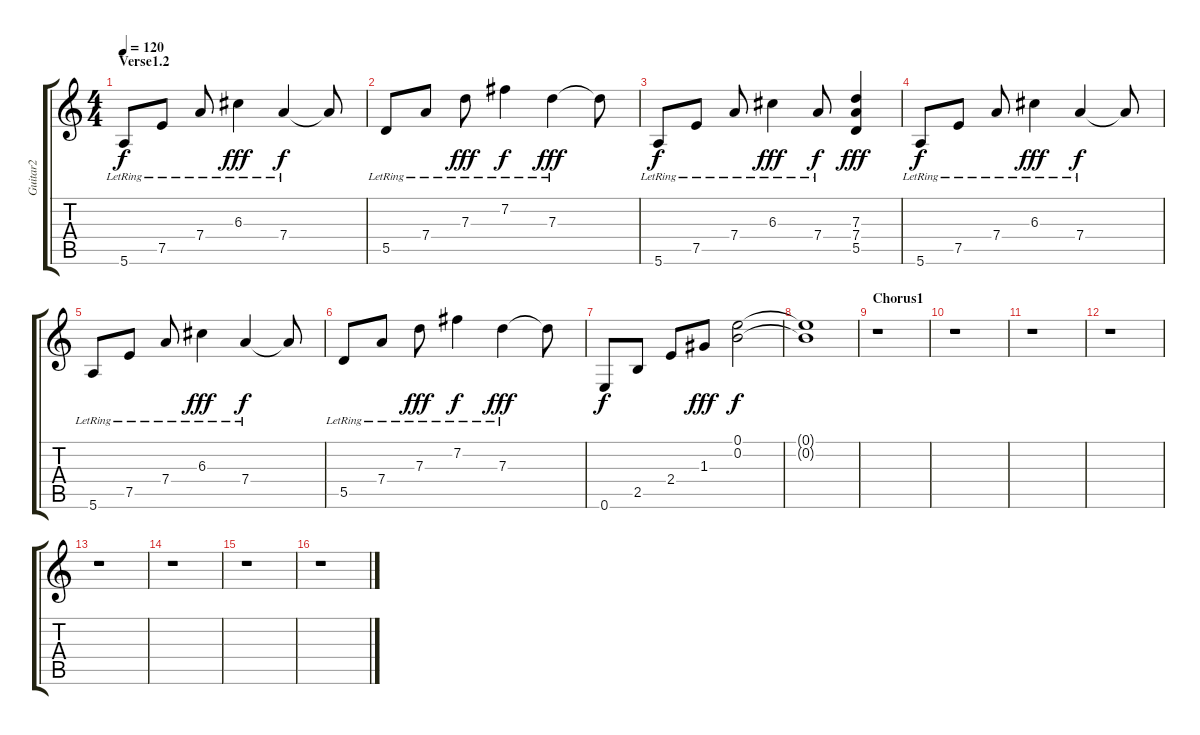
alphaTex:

\track ("Guitar2" "Guitar2") {instrument electricguitarclean}
\staff {score tabs}
\tuning (E4 B3 G3 D3 A2 E2) {hide}
\ts (4 4)
\section ("" "Verse1.2")
\tempo 120
\clef g2
\ks c
5.6{lr}.8{dy f} 7.5{lr}.8 7.4{lr}.8 6.3{lr}.4{dy fff} 7.4{lr}.4{dy f} 7.4{t}.8 |
5.5{lr}.8 7.4{lr}.8 7.3{lr}.8{dy fff} 7.2{lr}.4{dy f} 7.3{lr}.4{dy fff} 7.3{t}.8 |
5.6{lr}.8{dy f} 7.5{lr}.8 7.4{lr}.8 6.3{lr}.4{dy fff} 7.4{lr}.8{dy f} (7.3 7.4 5.5).4{dy fff} |
5.6{lr}.8{dy f} 7.5{lr}.8 7.4{lr}.8 6.3{lr}.4{dy fff} 7.4{lr}.4{dy f} 7.4{t}.8 |
5.6{lr}.8 7.5{lr}.8 7.4{lr}.8 6.3{lr}.4{dy fff} 7.4{lr}.4{dy f} 7.4{t}.8 |
5.5{lr}.8 7.4{lr}.8 7.3{lr}.8{dy fff} 7.2{lr}.4{dy f} 7.3{lr}.4{dy fff} 7.3{t}.8 |
0.6.8{dy f} 2.5.8 2.4.8 1.3.8{dy fff} (0.1 0.2).2{dy f} |
(0.1{t} 0.2{t}).1 |
\section ("" "Chorus1")
r.1 |
r.1 |
r.1 |
r.1 |
r.1 |
r.1 |
r.1 |
r.1
